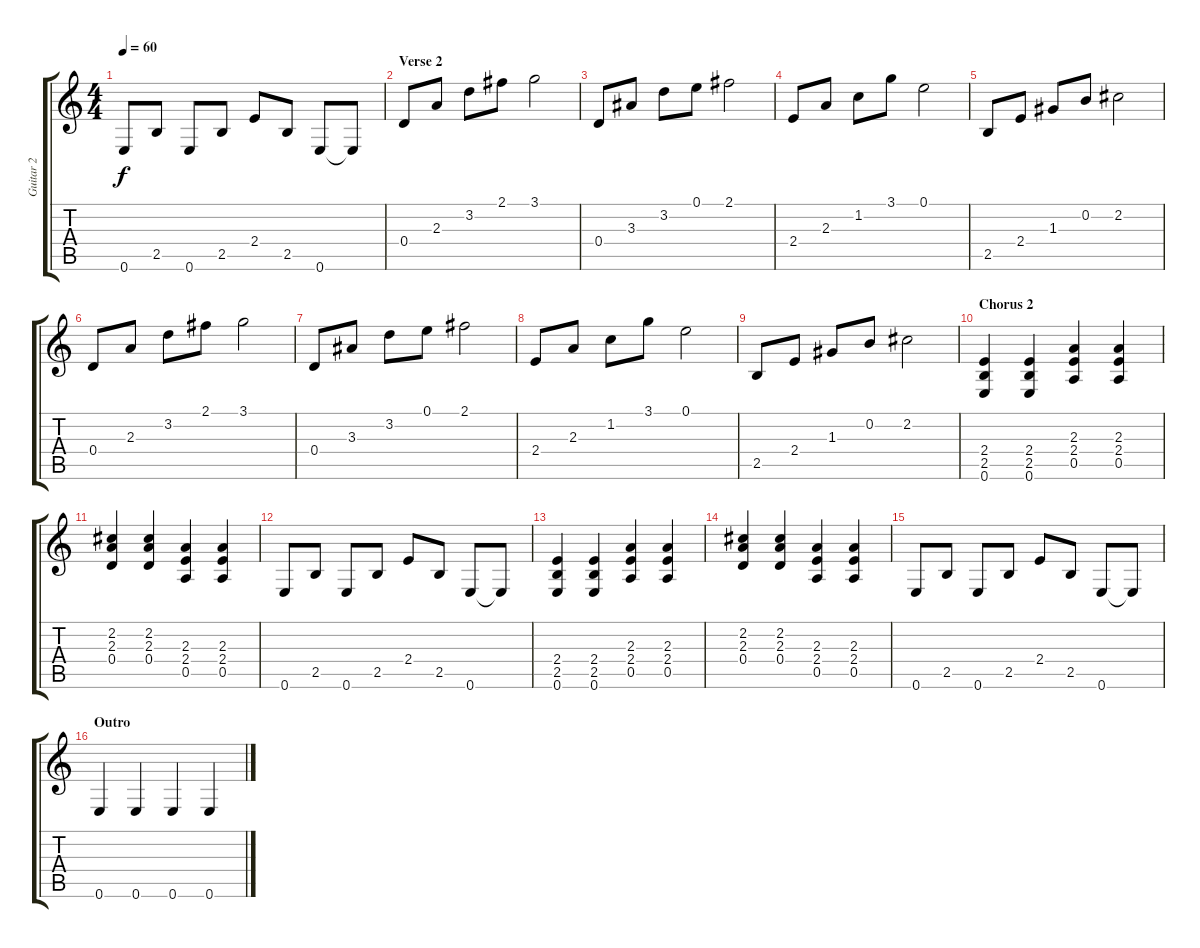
\track ("Guitar 2" "Guitar 2") {instrument electricguitarclean}
\staff {score tabs}
\tuning (E4 B3 G3 D3 A2 E2) {hide}
\ts (4 4)
\tempo 60
\clef g2
\ks c
0.6.8{dy f} 2.5.8 0.6.8 2.5.8 2.4.8 2.5.8 0.6.8 0.6{t}.8 |
\section ("" "Verse 2")
0.4.8 2.3.8 3.2.8 2.1.8 3.1.2 |
0.4.8 3.3.8 3.2.8 0.1.8 2.1.2 |
2.4.8 2.3.8 1.2.8 3.1.8 0.1.2 |
2.5.8 2.4.8 1.3.8 0.2.8 2.2.2 |
0.4.8 2.3.8 3.2.8 2.1.8 3.1.2 |
0.4.8 3.3.8 3.2.8 0.1.8 2.1.2 |
2.4.8 2.3.8 1.2.8 3.1.8 0.1.2 |
2.5.8 2.4.8 1.3.8 0.2.8 2.2.2 |
\section ("" "Chorus 2")
(2.4 2.5 0.6).4 (2.4 2.5 0.6).4 (2.3 2.4 0.5).4 (2.3 2.4 0.5).4 |
(2.2 2.3 0.4).4 (2.2 2.3 0.4).4 (2.3 2.4 0.5).4 (2.3 2.4 0.5).4 |
0.6.8 2.5.8 0.6.8 2.5.8 2.4.8 2.5.8 0.6.8 0.6{t}.8 |
(2.4 2.5 0.6).4 (2.4 2.5 0.6).4 (2.3 2.4 0.5).4 (2.3 2.4 0.5).4 |
(2.2 2.3 0.4).4 (2.2 2.3 0.4).4 (2.3 2.4 0.5).4 (2.3 2.4 0.5).4 |
0.6.8 2.5.8 0.6.8 2.5.8 2.4.8 2.5.8 0.6.8 0.6{t}.8 |
\section ("" "Outro")
0.6.4 0.6.4 0.6.4 0.6.4
